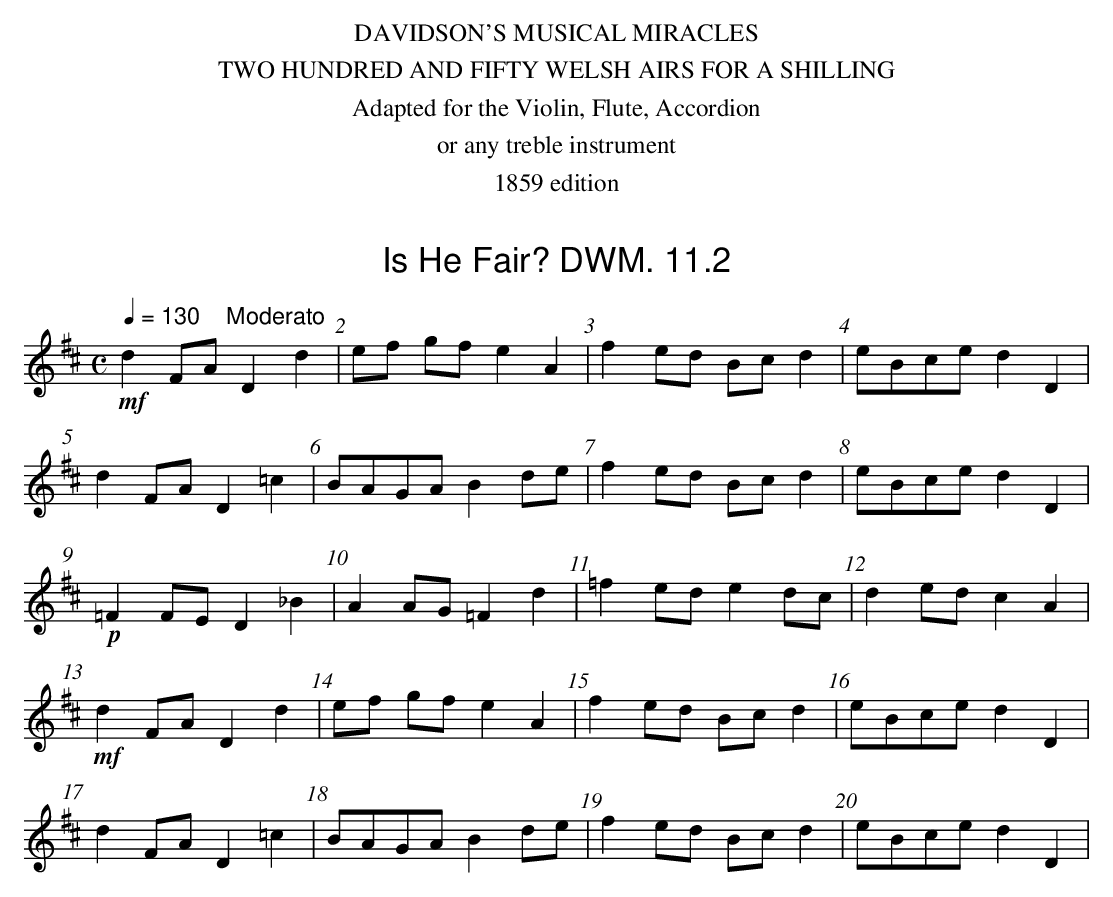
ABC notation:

X:1
T:Is He Fair? DWM. 11.2
M:C
L:1/8
Q:1/4=130 "    Moderato"
K:D
!mf!d2 FA D2d2|ef gf e2A2|f2 ed Bc d2|eBce d2D2|
d2 FA D2 =c2|BAGA B2 de|f2 ed Bc d2|eBce d2D2|
!p!=F2 FE D2_B2|A2 AG =F2d2|=f2 ed e2 dc|d2 ed c2A2|
!mf!d2 FA D2d2|ef gf e2A2|f2 ed Bc d2|eBce d2D2|
d2 FA D2 =c2|BAGA B2 de|f2 ed Bc d2|eBce d2D2|
